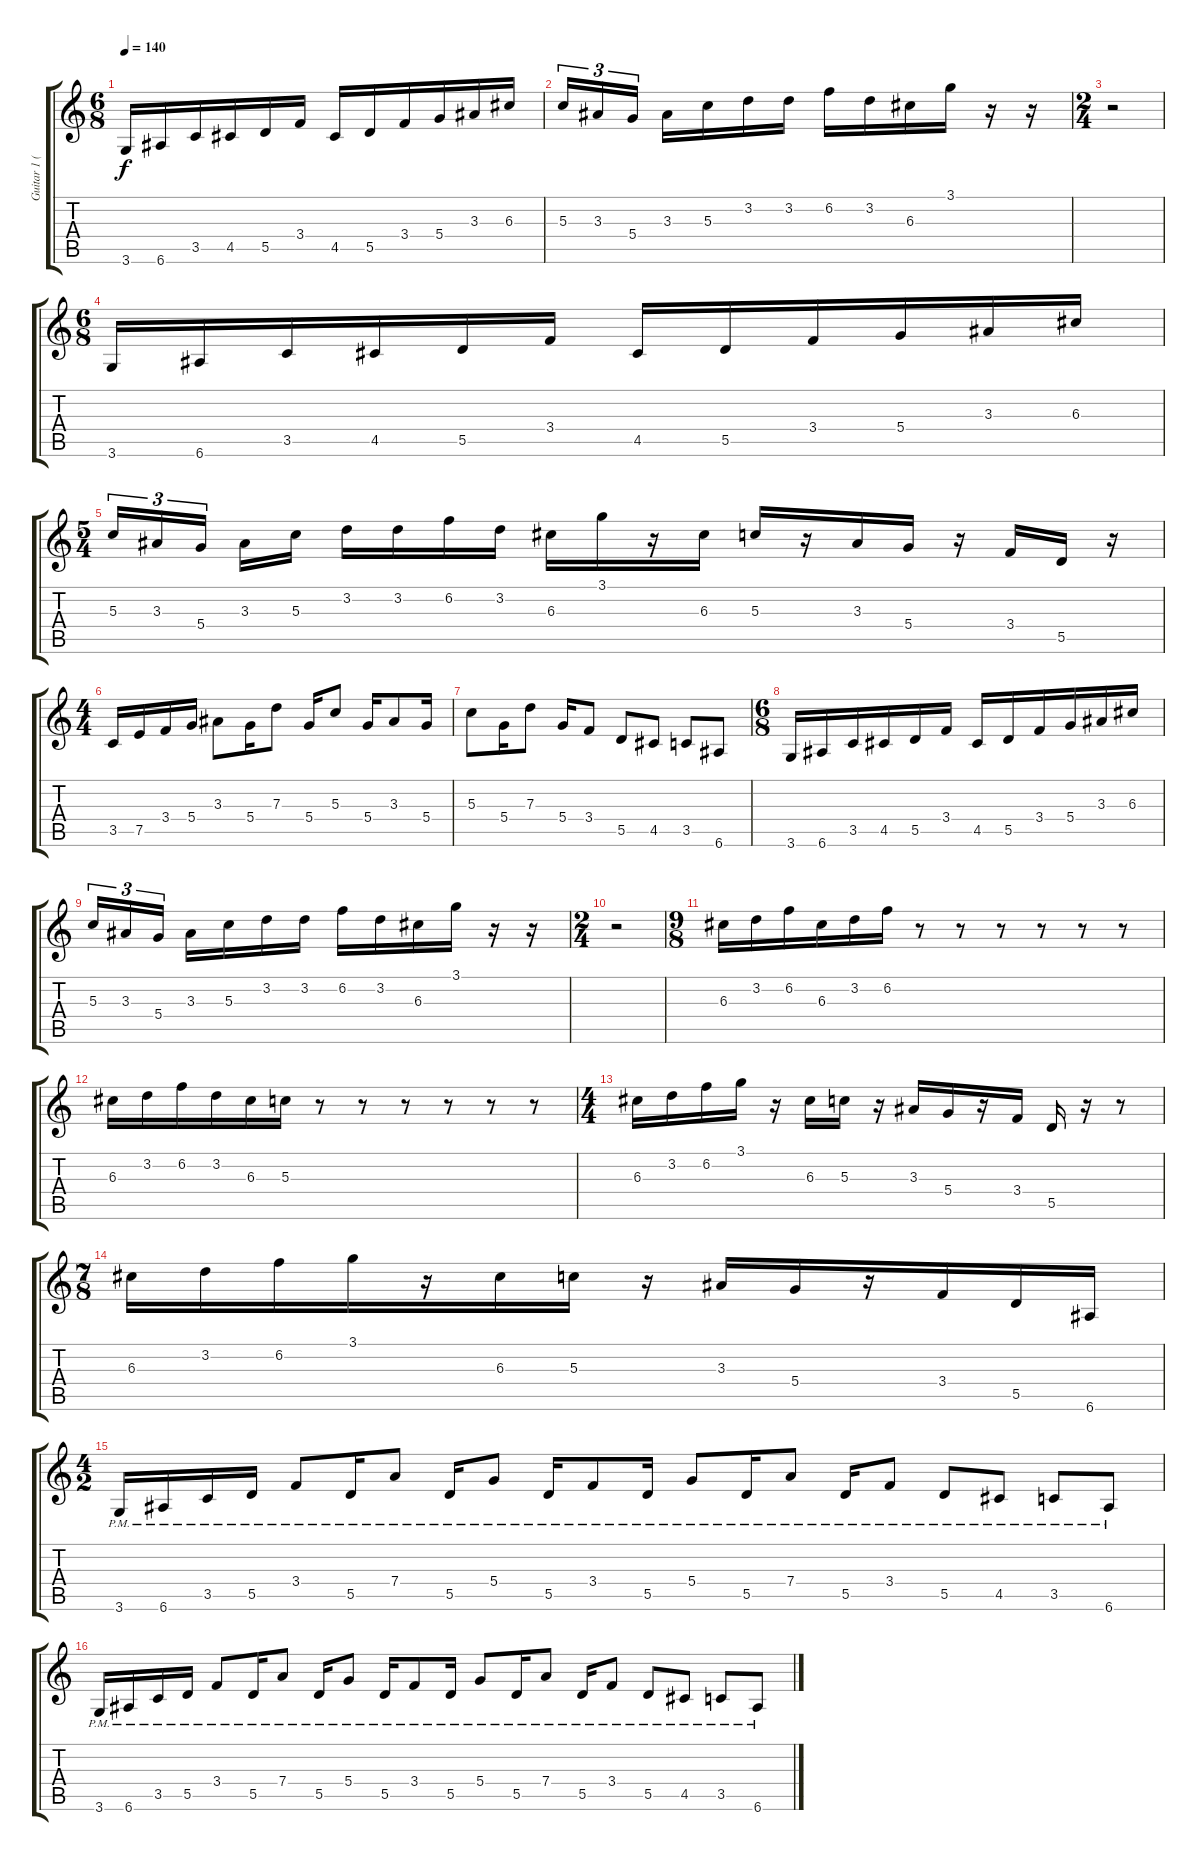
\track ("Guitar 1 (Fripp)" "Guitar 1 (") {instrument overdrivenguitar}
\staff {score tabs}
\tuning (E4 B3 G3 D3 A2 E2) {hide}
\ts (6 8)
\tempo 140
\clef g2
\ks c
3.6.16{dy f} 6.6.16 3.5.16 4.5.16 5.5.16 3.4.16 4.5.16 5.5.16 3.4.16 5.4.16 3.3.16 6.3.16 |
5.3.16{tu (3 2)} 3.3.16{tu (3 2)} 5.4.16{tu (3 2) beam splitsecondary} 3.3.16 5.3.16 3.2.16 3.2.16 6.2.16 3.2.16 6.3.16 3.1.16 r.16 r.16 |
\ts (2 4)
r.2 |
\ts (6 8)
3.6.16 6.6.16 3.5.16 4.5.16 5.5.16 3.4.16 4.5.16 5.5.16 3.4.16 5.4.16 3.3.16 6.3.16 |
\ts (5 4)
5.3.16{tu (3 2)} 3.3.16{tu (3 2)} 5.4.16{tu (3 2) beam splitsecondary} 3.3.16 5.3.16 3.2.16 3.2.16 6.2.16 3.2.16 6.3.16 3.1.16 r.16 6.3.16 5.3.16 r.16 3.3.16 5.4.16 r.16 3.4.16 5.5.16 r.16 |
\ts (4 4)
3.5.16 7.5.16 3.4.16 5.4.16 3.3.8 5.4.16 7.3.8 5.4.16 5.3.8 5.4.16 3.3.8 5.4.16 |
5.3.8 5.4.16 7.3.8 5.4.16 3.4.8 5.5.8 4.5.8 3.5.8 6.6.8 |
\ts (6 8)
3.6.16 6.6.16 3.5.16 4.5.16 5.5.16 3.4.16 4.5.16 5.5.16 3.4.16 5.4.16 3.3.16 6.3.16 |
5.3.16{tu (3 2)} 3.3.16{tu (3 2)} 5.4.16{tu (3 2) beam splitsecondary} 3.3.16 5.3.16 3.2.16 3.2.16 6.2.16 3.2.16 6.3.16 3.1.16 r.16 r.16 |
\ts (2 4)
r.2 |
\ts (9 8)
6.3.16 3.2.16 6.2.16 6.3.16 3.2.16 6.2.16 r.8 r.8 r.8 r.8 r.8 r.8 |
6.3.16 3.2.16 6.2.16 3.2.16 6.3.16 5.3.16 r.8 r.8 r.8 r.8 r.8 r.8 |
\ts (4 4)
6.3.16 3.2.16 6.2.16 3.1.16 r.16 6.3.16 5.3.16 r.16 3.3.16 5.4.16 r.16 3.4.16 5.5.16 r.16 r.8 |
\ts (7 8)
6.3.16 3.2.16 6.2.16 3.1.16 r.16 6.3.16 5.3.16 r.16 3.3.16 5.4.16 r.16 3.4.16 5.5.16 6.6.16 |
\ts (4 2)
3.6{pm}.16 6.6{pm}.16 3.5{pm}.16 5.5{pm}.16 3.4{pm}.8 5.5{pm}.16 7.4{pm}.8 5.5{pm}.16 5.4{pm}.8 5.5{pm}.16 3.4{pm}.8 5.5{pm}.16 5.4{pm}.8 5.5{pm}.16 7.4{pm}.8 5.5{pm}.16 3.4{pm}.8 5.5{pm}.8 4.5{pm}.8 3.5{pm}.8 6.6{pm}.8 |
3.6{pm}.16 6.6{pm}.16 3.5{pm}.16 5.5{pm}.16 3.4{pm}.8 5.5{pm}.16 7.4{pm}.8 5.5{pm}.16 5.4{pm}.8 5.5{pm}.16 3.4{pm}.8 5.5{pm}.16 5.4{pm}.8 5.5{pm}.16 7.4{pm}.8 5.5{pm}.16 3.4{pm}.8 5.5{pm}.8 4.5{pm}.8 3.5{pm}.8 6.6{pm}.8
